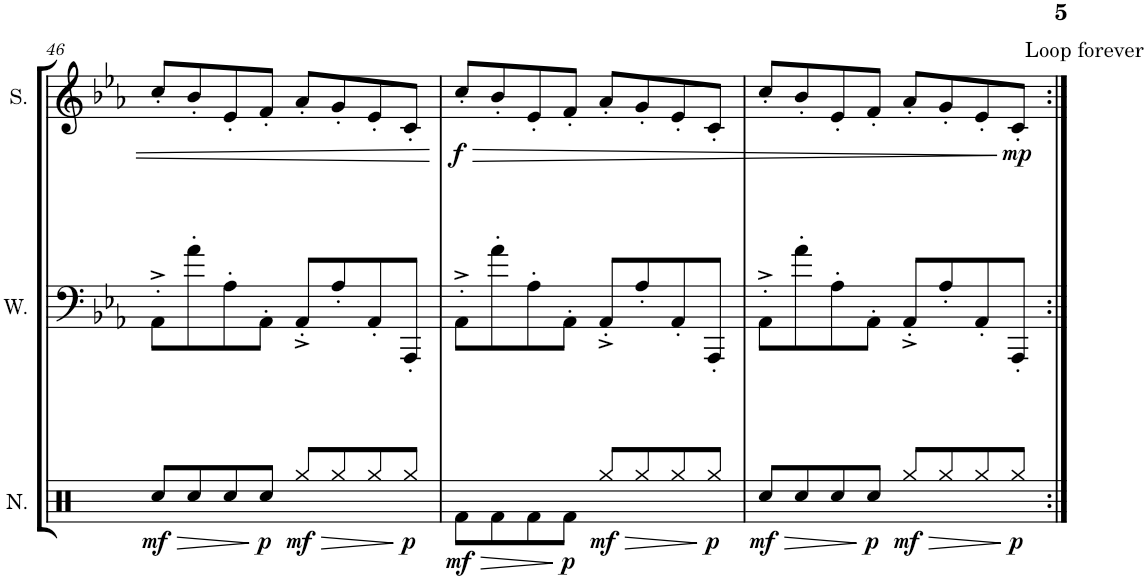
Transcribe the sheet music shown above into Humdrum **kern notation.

**kern	**dynam	**kern	**kern	**dynam	**kern	**dynam
*part4	*part4	*part3	*part2	*part2	*part1	*part1
*staff4	*staff4	*staff3	*staff2	*staff2	*staff1	*staff1
*I"Noise	*	*I"Wave	*I"Square Synthesizer	*	*I"Square	*
*I'N.	*	*I'W.	*	*	*I'S.	*
!!LO:PB:g=z
*clefX	*	*clefF4	*clefG2	*	*clefG2	*
*k[]	*	*k[b-e-a-]	*k[b-e-a-]	*	*k[b-e-a-]	*
*M4/4	*	*M4/4	*M4/4	*	*M4/4	*
*met(c)	*	*met(c)	*met(c)	*	*met(c)	*
=46	=46	=46	=46	=46	=46	=46
!	!LO:HP:b	!	!	!	!	!
!	!LO:DY:n=1:b	!	!	!	!	!
8Rcc/L	> mf	8AA-'^\L	16r	.	8cc'/L	.
.	.	.	8c'/L	.	.	.
8Rcc/	.	8a-'\	.	.	8b-'/	.
.	.	.	8cc'/J	.	.	.
8Rcc/	.	8A-'\	.	.	8e-'/	.
.	.	.	8b-'/L	.	.	.
!	!LO:DY:n=2:b	!	!	!	!	!
8Rcc/J	] p	8AA-'\J	.	.	8f'/J	.
.	.	.	8e-'/J	.	.	.
!	!LO:HP:b	!	!	!	!	!
!	!LO:DY:n=3:b	!	!	!	!	!
8Rgg/L	> mf	8AA-'^/L	.	.	8a-'/L	.
.	.	.	8f'/L	.	.	.
8Rgg/	.	8A-'/	.	.	8g'/	.
.	.	.	8a-'/J	.	.	.
8Rgg/	.	8AA-'/	.	.	8e-'/	.
.	.	.	8g'/L	.	.	.
!	!LO:DY:n=4:b	!	!	!	!	!
8Rgg/J	] p	8AAA-'/J	.	.	8c'/J	.
.	.	.	16e-/Jk	.	.	.
=47	=47	=47	=47	=47	=47	=47
!	!LO:HP:b	!	!	!	!	!LO:HP:b
!	!LO:DY:n=1:b	!	!	!	!	!LO:DY:n=1:b
8Rf\L	> mf	8AA-'^\L	16r	.	8cc'/L	> f
.	.	.	8c'/L	.	.	.
8Rf\	.	8a-'\	.	.	8b-'/	.
!	!	!	!	!LO:HP:b	!	!
!	!	!	!	!LO:DY:n=1:b	!	!
.	.	.	8cc'/J	> mf	.	.
8Rf\	.	8A-'\	.	.	8e-'/	.
.	.	.	8b-'/L	.	.	.
!	!LO:DY:n=2:b	!	!	!	!	!
8Rf\J	] p	8AA-'\J	.	.	8f'/J	.
.	.	.	8e-'/J	.	.	.
!	!LO:HP:b	!	!	!	!	!
!	!LO:DY:n=3:b	!	!	!	!	!
8Rgg/L	> mf	8AA-'^/L	.	.	8a-'/L	.
.	.	.	8f'/L	.	.	.
8Rgg/	.	8A-'/	.	.	8g'/	.
.	.	.	8a-'/J	.	.	.
8Rgg/	.	8AA-'/	.	.	8e-'/	.
.	.	.	8g'/L	.	.	.
!	!LO:DY:n=4:b	!	!	!	!	!
8Rgg/J	] p	8AAA-'/J	.	.	8c'/J	.
.	.	.	16e-/Jk	.	.	.
=48	=48	=48	=48	=48	=48	=48
!	!LO:HP:b	!	!	!	!	!
!	!LO:DY:n=1:b	!	!	!	!	!
8Rcc/L	> mf	8AA-'^\L	16r	.	8cc'/L	.
.	.	.	8c'/L	.	.	.
8Rcc/	.	8a-'\	.	.	8b-'/	.
.	.	.	8cc'/J	.	.	.
8Rcc/	.	8A-'\	.	.	8e-'/	.
.	.	.	8b-'/L	.	.	.
!	!LO:DY:n=2:b	!	!	!	!	!
8Rcc/J	] p	8AA-'\J	.	.	8f'/J	.
.	.	.	8e-'/J	.	.	.
!	!LO:HP:b	!	!	!	!	!
!	!LO:DY:n=3:b	!	!	!	!	!
8Rgg/L	> mf	8AA-'^/L	.	.	8a-'/L	.
.	.	.	8f'/L	.	.	.
8Rgg/	.	8A-'/	.	.	8g'/	.
.	.	.	8a-'/J	.	.	.
8Rgg/	.	8AA-'/	.	.	8e-'/	.
.	.	.	8g'/L	.	.	.
!	!	!	!	!	!LO:TX:a:t=Loop forever	!
!	!LO:DY:n=4:b	!	!	!	!	!LO:DY:n=1:b
8Rgg/J	] p	8AAA-'/J	.	.	8c'/J	] mp
!	!	!	!	!LO:DY:n=1:b	!	!
.	.	.	16e-/Jk	] p	.	.
=:|!	=:|!	=:|!	=:|!	=:|!	=:|!	=:|!
*-	*-	*-	*-	*-	*-	*-
